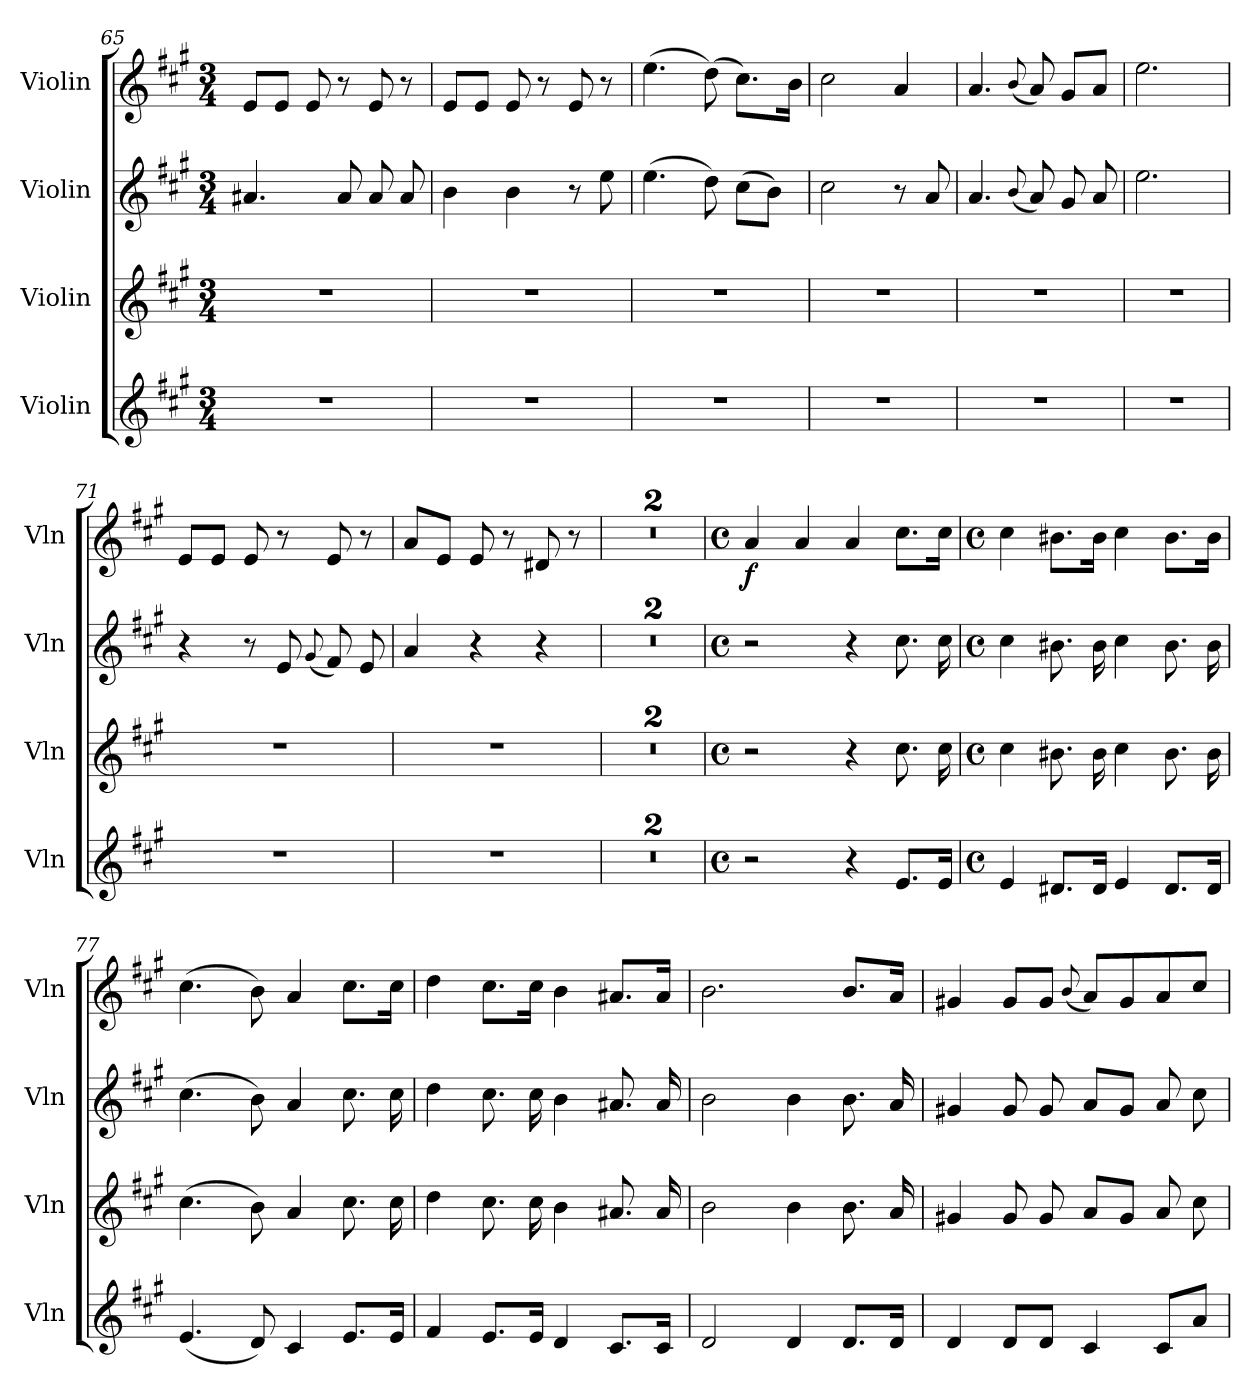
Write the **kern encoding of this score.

**kern	**kern	**kern	**kern	**dynam
*part4	*part3	*part2	*part1	*part1
*staff4	*staff3	*staff2	*staff1	*staff1
*I"Violin	*I"Violin	*I"Violin	*I"Violin	*
*I'Vln	*I'Vln	*I'Vln	*I'Vln	*
*clefG2	*clefG2	*clefG2	*clefG2	*
*k[f#c#g#]	*k[f#c#g#]	*k[f#c#g#]	*k[f#c#g#]	*
*M3/4	*M3/4	*M3/4	*M3/4	*
=65	=65	=65	=65	=65
2.r	2.r	4.a#X/	8e/L	.
.	.	.	8e/J	.
.	.	.	8e/	.
.	.	8a#/	8r	.
.	.	8a#/	8e/	.
.	.	8a#/	8r	.
=66	=66	=66	=66	=66
2.r	2.r	4b\	8e/L	.
.	.	.	8e/J	.
.	.	4b\	8e/	.
.	.	.	8r	.
.	.	8r	8e/	.
.	.	8ee\	8r	.
=67	=67	=67	=67	=67
2.r	2.r	(>4.ee\	(>4.ee\	.
.	.	8dd\)	(>8dd\)	.
.	.	(>8cc#\L	8.cc#\L)	.
.	.	8b\J)	.	.
.	.	.	16b\Jk	.
=68	=68	=68	=68	=68
2.r	2.r	2cc#\	2cc#\	.
.	.	8r	4a/	.
.	.	8a/	.	.
!!LO:LB:g=z
=69	=69	=69	=69	=69
2.r	2.r	4.a/	4.a/	.
.	.	(<8qqb/	(<8qqb/	.
.	.	8a/)	8a/)	.
.	.	8g#/	8g#/L	.
.	.	8a/	8a/J	.
=70	=70	=70	=70	=70
2.r	2.r	2.ee\	2.ee\	.
=71	=71	=71	=71	=71
2.r	2.r	4r	8e/L	.
.	.	.	8e/J	.
.	.	8r	8e/	.
.	.	8e/	8r	.
.	.	(<8qqg#/	.	.
.	.	8f#/)	8e/	.
.	.	8e/	8r	.
=72	=72	=72	=72	=72
2.r	2.r	4a/	8a/L	.
.	.	.	8e/J	.
.	.	4r	8e/	.
.	.	.	8r	.
.	.	4r	8d#X/	.
.	.	.	8r	.
=73	=73	=73	=73	=73
2.r	2.r	2.r	2.r	.
=74	=74	=74	=74	=74
2.r	2.r	2.r	2.r	.
!!LO:PB:g=z
=75	=75	=75	=75	=75
*M4/4	*M4/4	*M4/4	*M4/4	*
*met(c)	*met(c)	*met(c)	*met(c)	*
!	!	!	!	!LO:DY:b
2r	2r	2r	4a/	f
.	.	.	4a/	.
4r	4r	4r	4a/	.
8.e/L	8.cc#\	8.cc#\	8.cc#\L	.
16e/Jk	16cc#\	16cc#\	16cc#\Jk	.
=76	=76	=76	=76	=76
*M4/4	*M4/4	*M4/4	*M4/4	*
*met(c)	*met(c)	*met(c)	*met(c)	*
4e/	4cc#\	4cc#\	4cc#\	.
8.d#X/L	8.b#X\	8.b#X\	8.b#X\L	.
16d#/Jk	16b#\	16b#\	16b#\Jk	.
4e/	4cc#\	4cc#\	4cc#\	.
8.d#/L	8.b#\	8.b#\	8.b#\L	.
16d#/Jk	16b#\	16b#\	16b#\Jk	.
=77	=77	=77	=77	=77
(<4.e/	(>4.cc#\	(>4.cc#\	(>4.cc#\	.
8d/)	8b\)	8b\)	8b\)	.
4c#/	4a/	4a/	4a/	.
8.e/L	8.cc#\	8.cc#\	8.cc#\L	.
16e/Jk	16cc#\	16cc#\	16cc#\Jk	.
=78	=78	=78	=78	=78
4f#/	4dd\	4dd\	4dd\	.
8.e/L	8.cc#\	8.cc#\	8.cc#\L	.
16e/Jk	16cc#\	16cc#\	16cc#\Jk	.
4d/	4b\	4b\	4b\	.
8.c#/L	8.a#X/	8.a#X/	8.a#X/L	.
16c#/Jk	16a#/	16a#/	16a#/Jk	.
!!LO:LB:g=z
=79	=79	=79	=79	=79
2d/	2b\	2b\	2.b\	.
4d/	4b\	4b\	.	.
8.d/L	8.b\	8.b\	8.b/L	.
16d/Jk	16a/	16a/	16a/Jk	.
=80	=80	=80	=80	=80
4d/	4g#X/	4g#X/	4g#X/	.
8d/L	8g#/	8g#/	8g#/L	.
8d/J	8g#/	8g#/	8g#/J	.
.	.	.	(<8qqb/	.
4c#/	8a/L	8a/L	8a/L)	.
.	8g#/J	8g#/J	8g#/	.
8c#/L	8a/	8a/	8a/	.
8a/J	8cc#\	8cc#\	8cc#/J	.
=	=	=	=	=
*-	*-	*-	*-	*-
